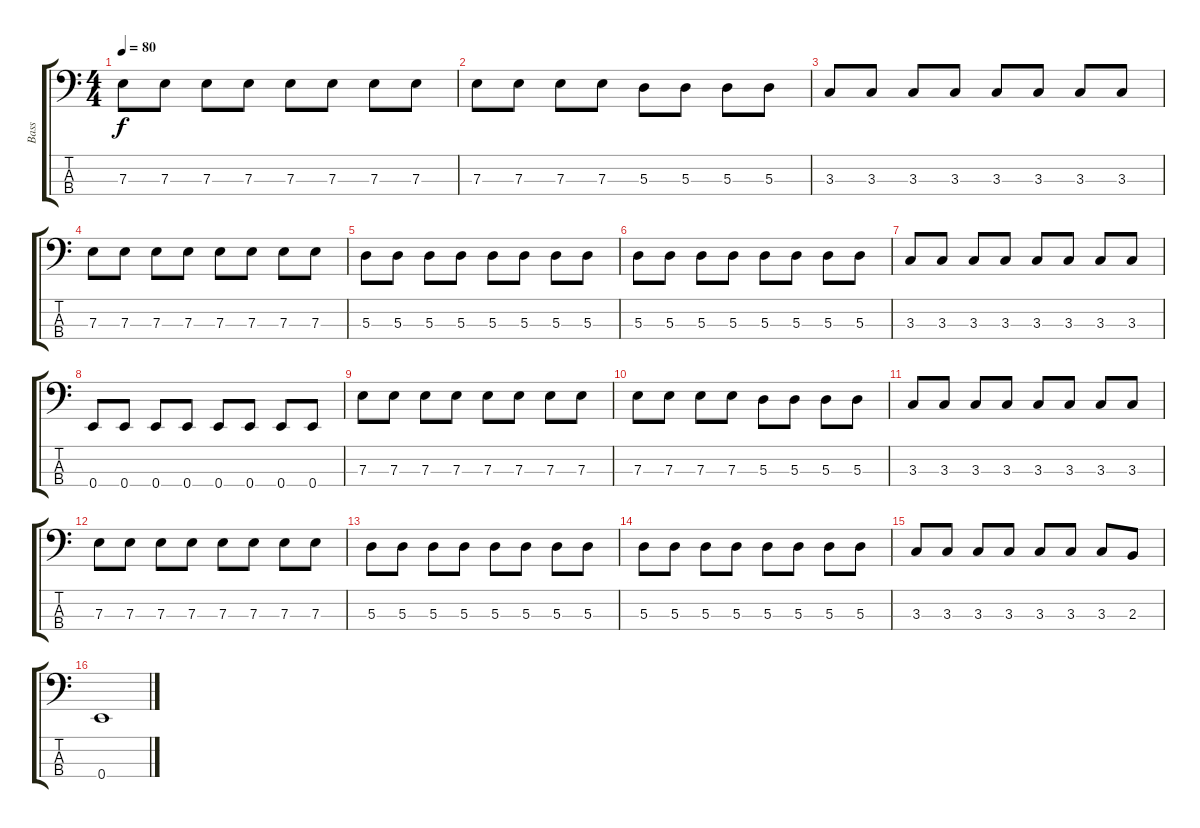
\track ("Bass" "Bass") {instrument electricbassfinger}
\staff {score tabs}
\tuning (G2 D2 A1 E1) {hide}
\ts (4 4)
\tempo 80
\clef f4
\ks c
7.3.8{dy f} 7.3.8 7.3.8 7.3.8 7.3.8 7.3.8 7.3.8 7.3.8 |
7.3.8 7.3.8 7.3.8 7.3.8 5.3.8 5.3.8 5.3.8 5.3.8 |
3.3.8 3.3.8 3.3.8 3.3.8 3.3.8 3.3.8 3.3.8 3.3.8 |
7.3.8 7.3.8 7.3.8 7.3.8 7.3.8 7.3.8 7.3.8 7.3.8 |
5.3.8 5.3.8 5.3.8 5.3.8 5.3.8 5.3.8 5.3.8 5.3.8 |
5.3.8 5.3.8 5.3.8 5.3.8 5.3.8 5.3.8 5.3.8 5.3.8 |
3.3.8 3.3.8 3.3.8 3.3.8 3.3.8 3.3.8 3.3.8 3.3.8 |
0.4.8 0.4.8 0.4.8 0.4.8 0.4.8 0.4.8 0.4.8 0.4.8 |
7.3.8 7.3.8 7.3.8 7.3.8 7.3.8 7.3.8 7.3.8 7.3.8 |
7.3.8 7.3.8 7.3.8 7.3.8 5.3.8 5.3.8 5.3.8 5.3.8 |
3.3.8 3.3.8 3.3.8 3.3.8 3.3.8 3.3.8 3.3.8 3.3.8 |
7.3.8 7.3.8 7.3.8 7.3.8 7.3.8 7.3.8 7.3.8 7.3.8 |
5.3.8 5.3.8 5.3.8 5.3.8 5.3.8 5.3.8 5.3.8 5.3.8 |
5.3.8 5.3.8 5.3.8 5.3.8 5.3.8 5.3.8 5.3.8 5.3.8 |
3.3.8 3.3.8 3.3.8 3.3.8 3.3.8 3.3.8 3.3.8 2.3.8 |
0.4.1{volume 0}
